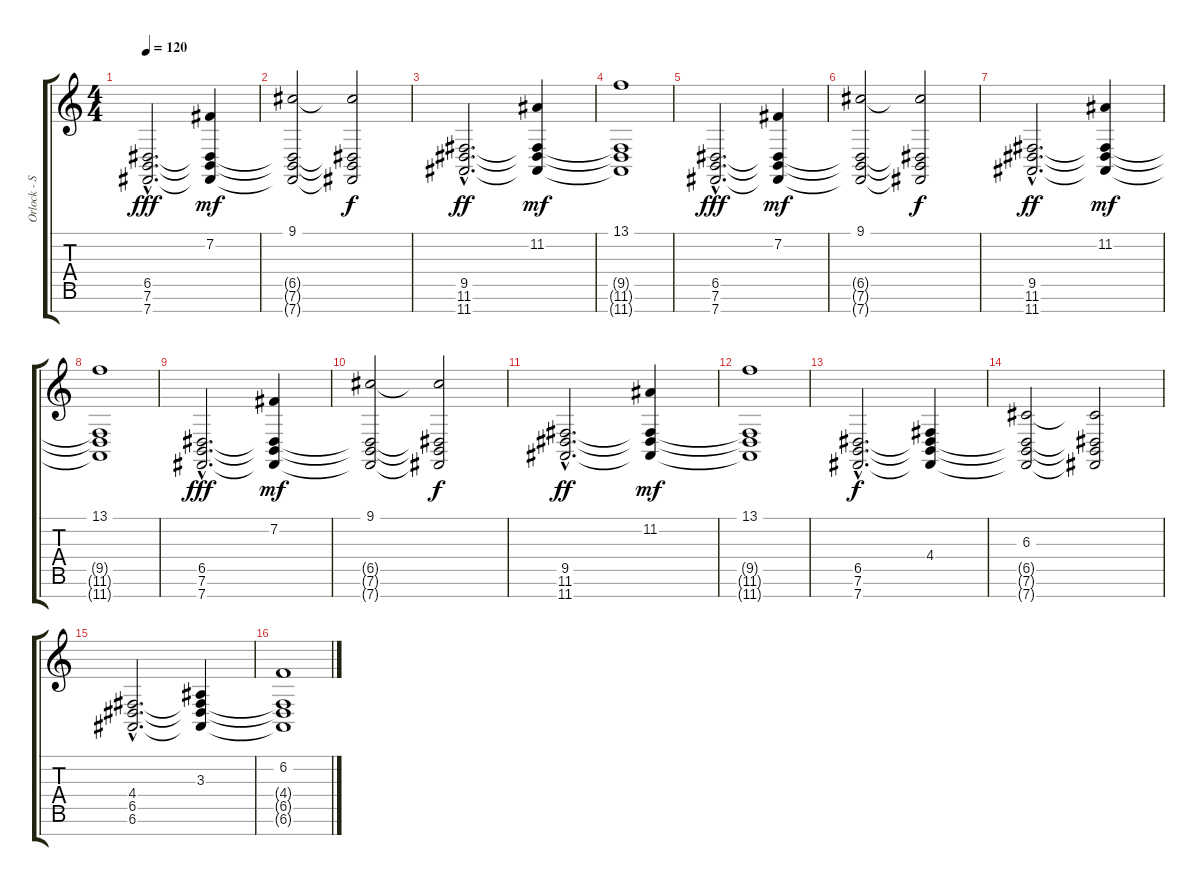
\track ("Orlock - Synth" "Orlock - S") {instrument stringensemble1}
\staff {score tabs}
\tuning (E4 B3 G3 D3 A2 E2 B1) {hide}
\ts (4 4)
\tempo 120
\clef g2
\ks c
(6.5{hac} 7.6{hac} 7.7{hac}).2{d dy fff} (7.2 6.5{t} 7.6{t} 7.7{t}).4{dy mf} |
(9.1 6.5{t} 7.6{t} 7.7{t}).2 (9.1{t} 6.5{t} 7.6{t} 7.7{t}).2{dy f} |
(9.5{hac} 11.6{hac} 11.7{hac}).2{d dy ff} (11.2 9.5{t} 11.6{t} 11.7{t}).4{dy mf} |
(13.1 9.5{t} 11.6{t} 11.7{t}).1 |
(6.5{hac} 7.6{hac} 7.7{hac}).2{d dy fff} (7.2 6.5{t} 7.6{t} 7.7{t}).4{dy mf} |
(9.1 6.5{t} 7.6{t} 7.7{t}).2 (9.1{t} 6.5{t} 7.6{t} 7.7{t}).2{dy f} |
(9.5{hac} 11.6{hac} 11.7{hac}).2{d dy ff} (11.2 9.5{t} 11.6{t} 11.7{t}).4{dy mf} |
(13.1 9.5{t} 11.6{t} 11.7{t}).1 |
(6.5{hac} 7.6{hac} 7.7{hac}).2{d dy fff} (7.2 6.5{t} 7.6{t} 7.7{t}).4{dy mf} |
(9.1 6.5{t} 7.6{t} 7.7{t}).2 (9.1{t} 6.5{t} 7.6{t} 7.7{t}).2{dy f} |
(9.5{hac} 11.6{hac} 11.7{hac}).2{d dy ff} (11.2 9.5{t} 11.6{t} 11.7{t}).4{dy mf} |
(13.1 9.5{t} 11.6{t} 11.7{t}).1 |
(6.5{hac} 7.6{hac} 7.7{hac}).2{d dy f} (4.4 6.5{t} 7.6{t} 7.7{t}).4 |
(6.3 6.5{t} 7.6{t} 7.7{t}).2 (6.3{t} 6.5{t} 7.6{t} 7.7{t}).2 |
(4.4{hac} 6.5{hac} 6.6{hac}).2{d} (3.3 4.4{t} 6.5{t} 6.6{t}).4 |
(6.2 4.4{t} 6.5{t} 6.6{t}).1
